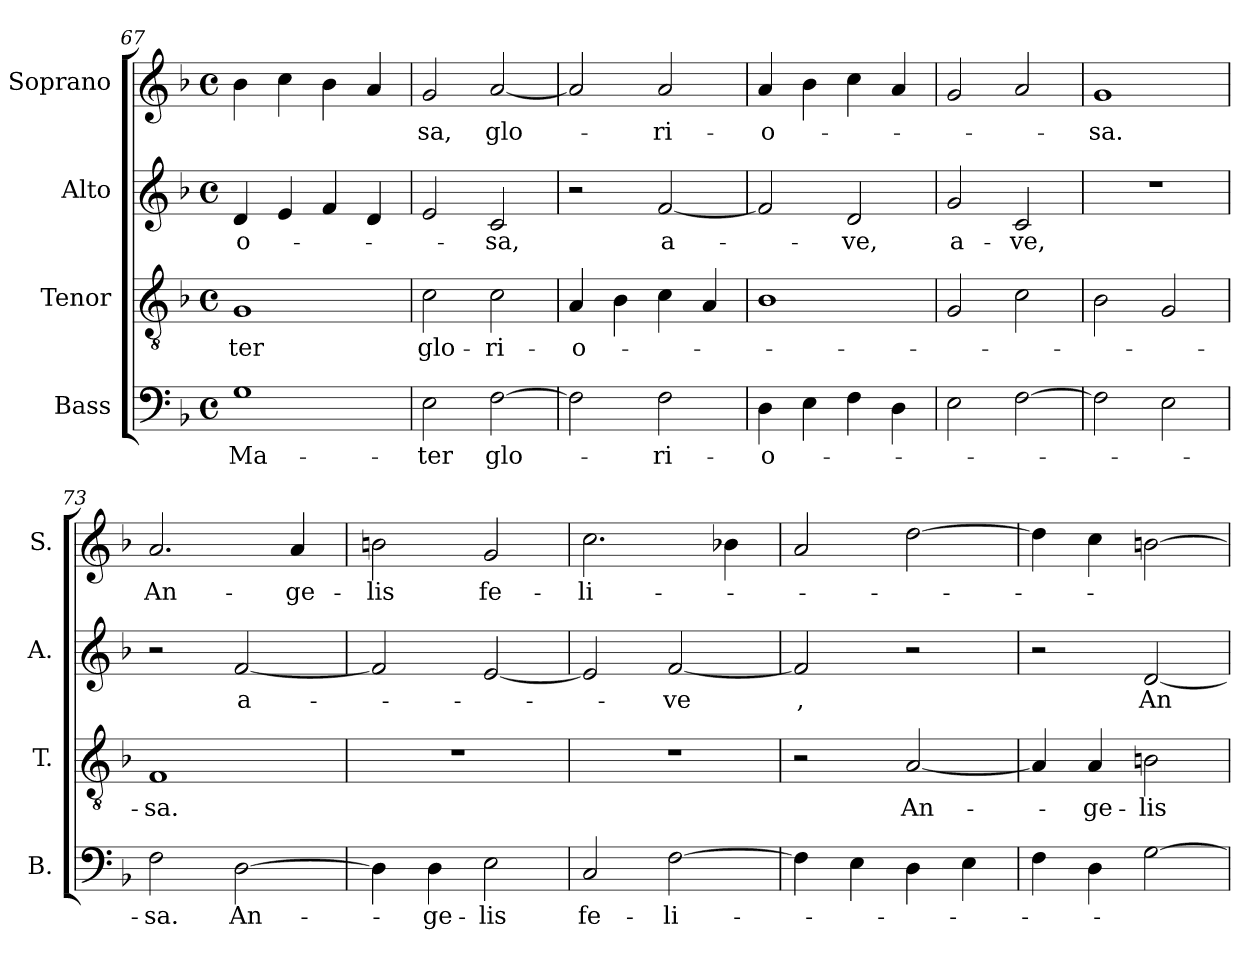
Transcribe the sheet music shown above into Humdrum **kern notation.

**kern	**text	**kern	**text	**kern	**text	**kern	**text
*part4	*part4	*part3	*part3	*part2	*part2	*part1	*part1
*staff4	*staff4	*staff3	*staff3	*staff2	*staff2	*staff1	*staff1
*I"Bass	*	*I"Tenor	*	*I"Alto	*	*I"Soprano	*
*I'B.	*	*I'T.	*	*I'A.	*	*I'S.	*
*clefF4	*	*clefGv2	*	*clefG2	*	*clefG2	*
*ITrd7c12	*	*ITrd7c12	*	*	*	*	*
*k[b-]	*	*k[b-]	*	*k[b-]	*	*k[b-]	*
*F:	*	*F:	*	*F:	*	*F:	*
*M4/4	*	*M4/4	*	*M4/4	*	*M4/4	*
*met(c)	*	*met(c)	*	*met(c)	*	*met(c)	*
=67	=67	=67	=67	=67	=67	=67	=67
!	!LO:LY:b:color=#000000	!	!	!	!	!	!
!	!	!	!LO:LY:b:color=#000000	!	!	!	!
!	!	!	!	!	!LO:LY:b:color=#000000	!	!
1GGi	Ma-	1GGi	-ter	4di/	-o-	4b-i\	.
.	.	.	.	4ei/	.	4cci\	.
.	.	.	.	4fi/	.	4b-i\	.
.	.	.	.	4di/	.	4ai/	.
=68	=68	=68	=68	=68	=68	=68	=68
!	!LO:LY:b:color=#000000	!	!	!	!	!	!
!	!	!	!LO:LY:b:color=#000000	!	!	!	!
!	!	!	!	!	!	!	!LO:LY:b:color=#000000
2EEi\	-ter	2Ci\	glo-	2ei/	.	2gi/	-sa,
!	!LO:LY:b:color=#000000	!	!	!	!	!	!
!	!	!	!LO:LY:b:color=#000000	!	!	!	!
!	!	!	!	!	!LO:LY:b:color=#000000	!	!
!	!	!	!	!	!	!	!LO:LY:b:color=#000000
[2FFi\	glo-	2Ci\	-ri-	2ci/	-sa,	[2ai/	glo-
=69	=69	=69	=69	=69	=69	=69	=69
!	!	!	!LO:LY:b:color=#000000	!	!	!	!
2FFi\]	.	4AAi/	-o-	2r	.	2ai/]	.
.	.	4BB-i\	.	.	.	.	.
!	!LO:LY:b:color=#000000	!	!	!	!	!	!
!	!	!	!	!	!LO:LY:b:color=#000000	!	!
!	!	!	!	!	!	!	!LO:LY:b:color=#000000
2FFi\	-ri-	4Ci\	.	[2fi/	a-	2ai/	-ri-
.	.	4AAi/	.	.	.	.	.
!!LO:LB:g=z
=70	=70	=70	=70	=70	=70	=70	=70
!	!LO:LY:b:color=#000000	!	!	!	!	!	!
!	!	!	!	!	!	!	!LO:LY:b:color=#000000
4DDi\	-o-	1BB-i	.	2fi/]	.	4ai/	-o-
4EEi\	.	.	.	.	.	4b-i\	.
!	!	!	!	!	!LO:LY:b:color=#000000	!	!
4FFi\	.	.	.	2di/	-ve,	4cci\	.
4DDi\	.	.	.	.	.	4ai/	.
=71	=71	=71	=71	=71	=71	=71	=71
!	!	!	!	!	!LO:LY:b:color=#000000	!	!
2EEi\	.	2GGi/	.	2gi/	a-	2gi/	.
!	!	!	!	!	!LO:LY:b:color=#000000	!	!
[2FFi\	.	2Ci\	.	2ci/	-ve,	2ai/	.
=72	=72	=72	=72	=72	=72	=72	=72
!	!	!	!	!	!	!	!LO:LY:b:color=#000000
2FFi\]	.	2BB-i\	.	1r	.	1gi	-sa.
2EEi\	.	2GGi/	.	.	.	.	.
=73	=73	=73	=73	=73	=73	=73	=73
!	!LO:LY:b:color=#000000	!	!	!	!	!	!
!	!	!	!LO:LY:b:color=#000000	!	!	!	!
!	!	!	!	!	!	!	!LO:LY:b:color=#000000
2FFi\	-sa.	1FFi	-sa.	2r	.	2.ai/	An-
!	!LO:LY:b:color=#000000	!	!	!	!	!	!
!	!	!	!	!	!LO:LY:b:color=#000000	!	!
[2DDi\	An-	.	.	[2fi/	a-	.	.
!	!	!	!	!	!	!	!LO:LY:b:color=#000000
.	.	.	.	.	.	4ai/	-ge-
=74	=74	=74	=74	=74	=74	=74	=74
!	!	!	!	!	!	!	!LO:LY:b:color=#000000
4DDi\]	.	1r	.	2fi/]	.	2bni\	-lis
!	!LO:LY:b:color=#000000	!	!	!	!	!	!
4DDi\	-ge-	.	.	.	.	.	.
!	!LO:LY:b:color=#000000	!	!	!	!	!	!
!	!	!	!	!	!	!	!LO:LY:b:color=#000000
2EEi\	-lis	.	.	[2ei/	.	2gi/	fe-
=75	=75	=75	=75	=75	=75	=75	=75
!	!LO:LY:b:color=#000000	!	!	!	!	!	!
!	!	!	!	!	!	!	!LO:LY:b:color=#000000
2CCi/	fe-	1r	.	2ei/]	.	2.cci\	-li-
!	!LO:LY:b:color=#000000	!	!	!	!	!	!
!	!	!	!	!	!LO:LY:b:color=#000000	!	!
[2FFi\	-li-	.	.	[2fi/	-ve	.	.
.	.	.	.	.	.	4b-Xi\	.
=76	=76	=76	=76	=76	=76	=76	=76
!	!	!	!	!	!LO:LY:b:color=#000000	!	!
4FFi\]	.	2r	.	2fi/]	,	2ai/	.
4EEi\	.	.	.	.	.	.	.
!	!	!	!LO:LY:b:color=#000000	!	!	!	!
4DDi\	.	[2AAi/	An-	2r	.	[2ddi\	.
4EEi\	.	.	.	.	.	.	.
=77	=77	=77	=77	=77	=77	=77	=77
4FFi\	.	4AAi/]	.	2r	.	4ddi\]	.
!	!	!	!LO:LY:b:color=#000000	!	!	!	!
4DDi\	.	4AAi/	-ge-	.	.	4cci\	.
!	!	!	!LO:LY:b:color=#000000	!	!	!	!
!	!	!	!	!	!LO:LY:b:color=#000000	!	!
[2GGi\	.	2BBni\	-lis	[2di/	An-	[2bni\	.
=	=	=	=	=	=	=	=
*-	*-	*-	*-	*-	*-	*-	*-
